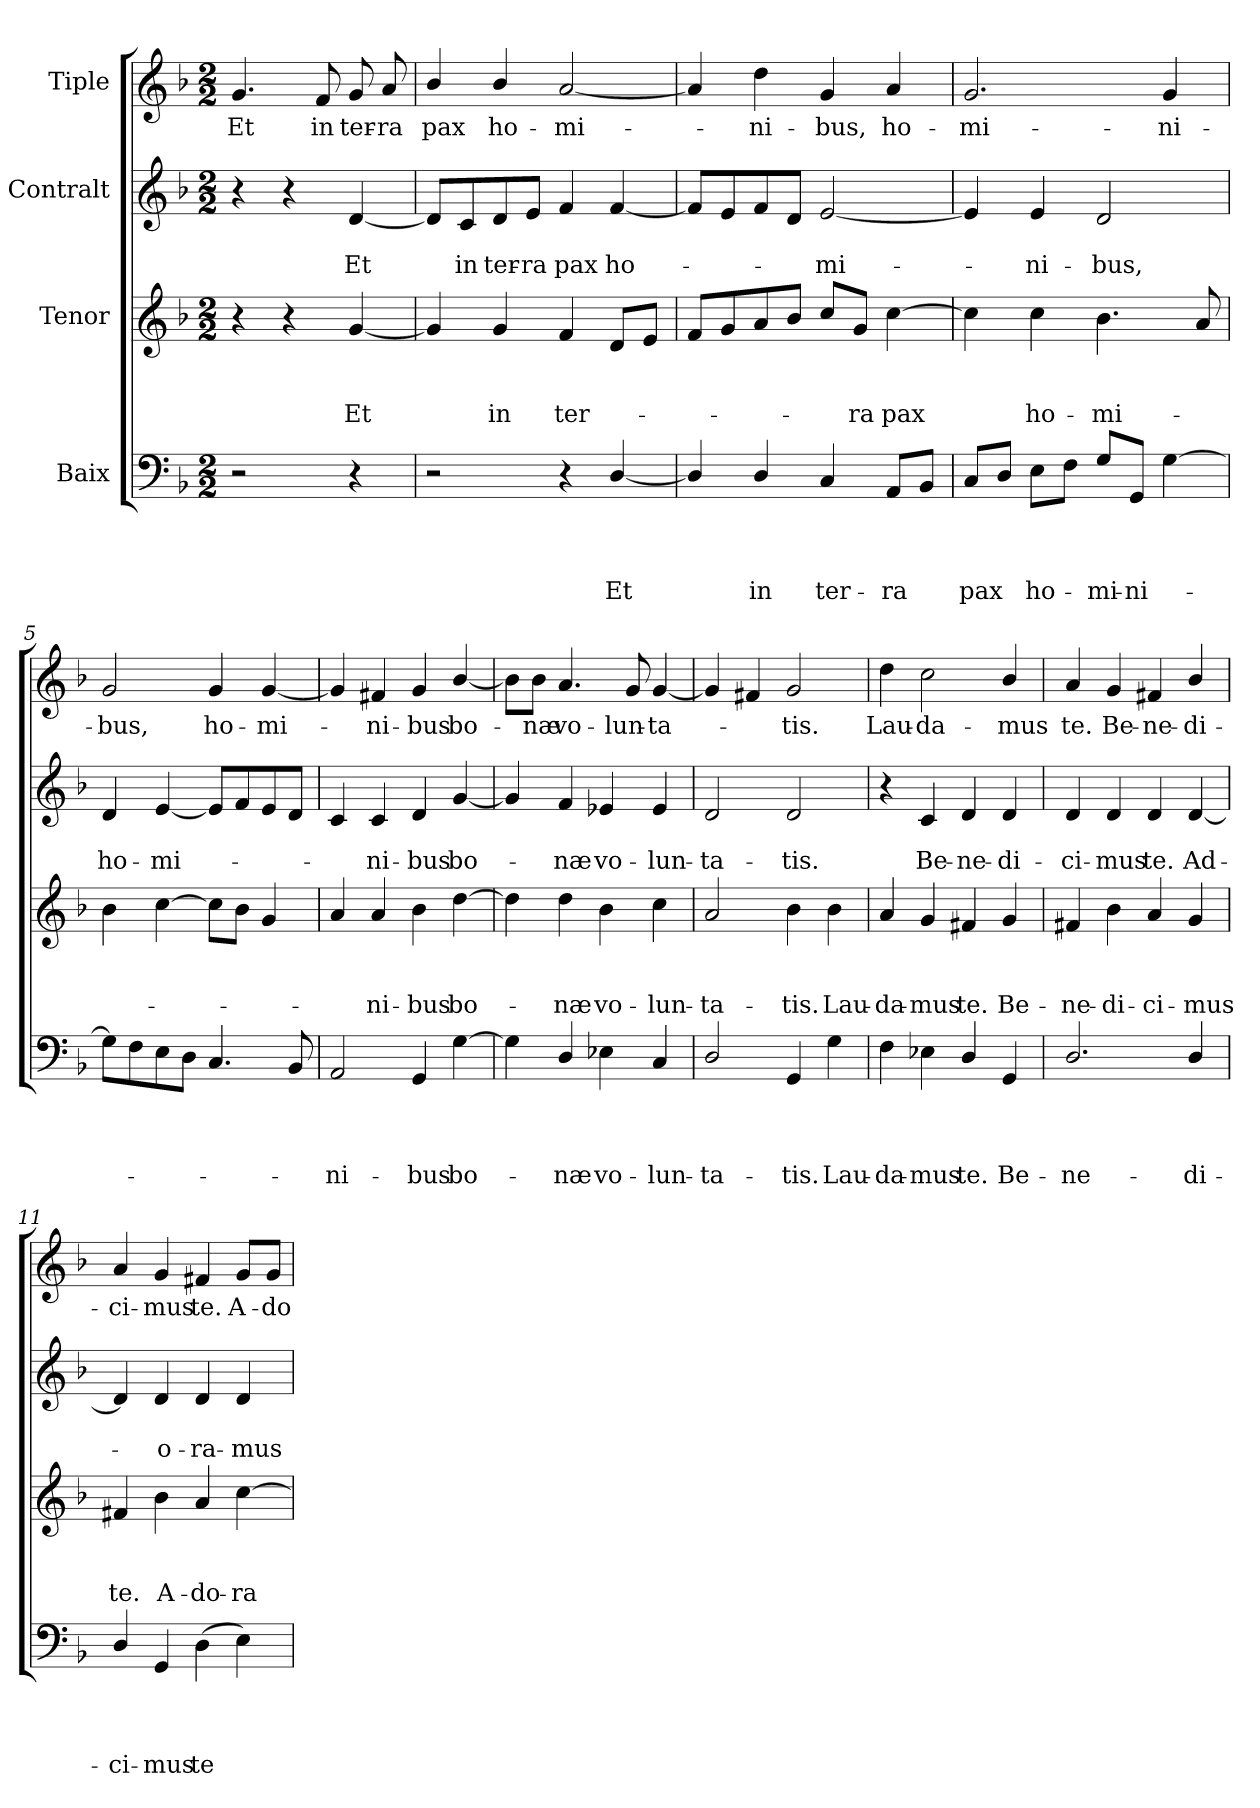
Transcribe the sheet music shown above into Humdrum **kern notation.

**kern	**text	**text	**text	**text	**kern	**text	**text	**text	**kern	**text	**text	**kern	**text
*part4	*part4	*part4	*part4	*part4	*part3	*part3	*part3	*part3	*part2	*part2	*part2	*part1	*part1
*staff4	*staff4	*staff4	*staff4	*staff4	*staff3	*staff3	*staff3	*staff3	*staff2	*staff2	*staff2	*staff1	*staff1
*I"Baix	*	*	*	*	*I"Tenor	*	*	*	*I"Contralt	*	*	*I"Tiple	*
*clefF4	*	*	*	*	*clefG2	*	*	*	*clefG2	*	*	*clefG2	*
*k[b-]	*	*	*	*	*k[b-]	*	*	*	*k[b-]	*	*	*k[b-]	*
*F:	*	*	*	*	*F:	*	*	*	*F:	*	*	*F:	*
*M2/2	*	*	*	*	*M2/2	*	*	*	*M2/2	*	*	*M2/2	*
=1	=1	=1	=1	=1	=1	=1	=1	=1	=1	=1	=1	=1	=1
!	!	!	!	!	!	!	!	!	!	!	!	!	!LO:LY:b
2r	.	.	.	.	4r	.	.	.	4r	.	.	4.g/	Et
.	.	.	.	.	4r	.	.	.	4r	.	.	.	.
!	!	!	!	!	!	!	!	!	!	!	!	!	!LO:LY:b
.	.	.	.	.	.	.	.	.	.	.	.	8f/	in
!	!	!	!	!	!	!	!	!LO:LY:b	!	!	!LO:LY:b	!	!LO:LY:b
4r	.	.	.	.	[<4g/	.	.	Et	[<4d/	.	Et	8g/	ter-
!	!	!	!	!	!	!	!	!	!	!	!	!	!LO:LY:b
.	.	.	.	.	.	.	.	.	.	.	.	8a/	-ra
=2	=2	=2	=2	=2	=2	=2	=2	=2	=2	=2	=2	=2	=2
!	!	!	!	!	!	!	!	!	!	!	!	!	!LO:LY:b
2r	.	.	.	.	4g/]	.	.	.	8d/L]	.	.	4b-/	pax
!	!	!	!	!	!	!	!	!	!	!	!LO:LY:b	!	!
.	.	.	.	.	.	.	.	.	8c/	.	in	.	.
!	!	!	!	!	!	!	!	!LO:LY:b	!	!	!LO:LY:b	!	!LO:LY:b
.	.	.	.	.	4g/	.	.	in	8d/	.	ter-	4b-/	ho-
!	!	!	!	!	!	!	!	!	!	!	!LO:LY:b	!	!
.	.	.	.	.	.	.	.	.	8e/J	.	-ra	.	.
!	!	!	!	!	!	!	!	!LO:LY:b	!	!	!LO:LY:b	!	!LO:LY:b
4r	.	.	.	.	4f/	.	.	ter-	4f/	.	pax	[<2a/	-mi-
!	!	!	!	!LO:LY:b	!	!	!	!	!	!	!LO:LY:b	!	!
[<4D/	.	.	.	Et	8d/L	.	.	.	[<4f/	.	ho-	.	.
.	.	.	.	.	8e/J	.	.	.	.	.	.	.	.
=3	=3	=3	=3	=3	=3	=3	=3	=3	=3	=3	=3	=3	=3
4D/]	.	.	.	.	8f/L	.	.	.	8f/L]	.	.	4a/]	.
.	.	.	.	.	8g/	.	.	.	8e/	.	.	.	.
!	!	!	!	!LO:LY:b	!	!	!	!	!	!	!	!	!LO:LY:b
4D/	.	.	.	in	8a/	.	.	.	8f/	.	.	4dd\	-ni-
.	.	.	.	.	8b-/J	.	.	.	8d/J	.	.	.	.
!	!	!	!	!LO:LY:b	!	!	!	!	!	!	!LO:LY:b	!	!LO:LY:b
4C/	.	.	.	ter-	8cc/L	.	.	.	[<2e/	.	-mi-	4g/	-bus,
!	!	!	!	!	!	!	!	!LO:LY:b	!	!	!	!	!
.	.	.	.	.	8g/J	.	.	-ra	.	.	.	.	.
!	!	!	!	!LO:LY:b	!	!	!	!LO:LY:b	!	!	!	!	!LO:LY:b
8AA/L	.	.	.	-ra	[>4cc\	.	.	pax	.	.	.	4a/	ho-
8BB-/J	.	.	.	.	.	.	.	.	.	.	.	.	.
=4	=4	=4	=4	=4	=4	=4	=4	=4	=4	=4	=4	=4	=4
!	!	!	!	!LO:LY:b	!	!	!	!	!	!	!	!	!LO:LY:b
8C/L	.	.	.	pax	4cc\]	.	.	.	4e/]	.	.	2.g/	-mi-
8D/J	.	.	.	.	.	.	.	.	.	.	.	.	.
!	!	!	!	!LO:LY:b	!	!	!	!LO:LY:b	!	!	!LO:LY:b	!	!
8E\L	.	.	.	ho-	4cc\	.	.	ho-	4e/	.	-ni-	.	.
8F\J	.	.	.	.	.	.	.	.	.	.	.	.	.
!	!	!	!	!LO:LY:b	!	!	!	!LO:LY:b	!	!	!LO:LY:b	!	!
8G/L	.	.	.	-mi-	4.b-\	.	.	-mi-	2d/	.	-bus,	.	.
!	!	!	!	!LO:LY:b	!	!	!	!	!	!	!	!	!
8GG/J	.	.	.	-ni-	.	.	.	.	.	.	.	.	.
!	!	!	!	!	!	!	!	!	!	!	!	!	!LO:LY:b
[>4G\	.	.	.	.	.	.	.	.	.	.	.	4g/	-ni-
.	.	.	.	.	8a/	.	.	.	.	.	.	.	.
=5	=5	=5	=5	=5	=5	=5	=5	=5	=5	=5	=5	=5	=5
!	!	!	!	!	!	!	!	!	!	!	!LO:LY:b	!	!LO:LY:b
8G\L]	.	.	.	.	4b-\	.	.	.	4d/	.	ho-	2g/	-bus,
8F\	.	.	.	.	.	.	.	.	.	.	.	.	.
!	!	!	!	!	!	!	!	!	!	!	!LO:LY:b	!	!
8E\	.	.	.	.	[>4cc\	.	.	.	[<4e/	.	-mi-	.	.
8D\J	.	.	.	.	.	.	.	.	.	.	.	.	.
!	!	!	!	!	!	!	!	!	!	!	!	!	!LO:LY:b
4.C/	.	.	.	.	8cc\L]	.	.	.	8e/L]	.	.	4g/	ho-
.	.	.	.	.	8b-\J	.	.	.	8f/	.	.	.	.
!	!	!	!	!	!	!	!	!	!	!	!	!	!LO:LY:b
.	.	.	.	.	4g/	.	.	.	8e/	.	.	[<4g/	-mi-
8BB-/	.	.	.	.	.	.	.	.	8d/J	.	.	.	.
!!LO:LB:g=z
=6	=6	=6	=6	=6	=6	=6	=6	=6	=6	=6	=6	=6	=6
!	!	!	!	!LO:LY:b	!	!	!	!	!	!	!	!	!
2AA/	.	.	.	-ni-	4a/	.	.	.	4c/	.	.	4g/]	.
!	!	!	!	!	!	!	!	!LO:LY:b	!	!	!LO:LY:b	!	!LO:LY:b
.	.	.	.	.	4a/	.	.	-ni-	4c/	.	-ni-	4f#X/	-ni-
!	!	!	!	!LO:LY:b	!	!	!	!LO:LY:b	!	!	!LO:LY:b	!	!LO:LY:b
4GG/	.	.	.	-bus	4b-\	.	.	-bus	4d/	.	-bus	4g/	-bus
!	!	!	!	!LO:LY:b	!	!	!	!LO:LY:b	!	!	!LO:LY:b	!	!LO:LY:b
[>4G\	.	.	.	bo-	[>4dd\	.	.	bo-	[<4g/	.	bo-	[<4b-/	bo-
=7	=7	=7	=7	=7	=7	=7	=7	=7	=7	=7	=7	=7	=7
4G\]	.	.	.	.	4dd\]	.	.	.	4g/]	.	.	8b-\L]	.
!	!	!	!	!	!	!	!	!	!	!	!	!	!LO:LY:b
.	.	.	.	.	.	.	.	.	.	.	.	8b-\J	-næ
!	!	!	!	!LO:LY:b	!	!	!	!LO:LY:b	!	!	!LO:LY:b	!	!LO:LY:b
4D/	.	.	.	-næ	4dd\	.	.	-næ	4f/	.	-næ	4.a/	vo-
!	!	!	!	!LO:LY:b	!	!	!	!LO:LY:b	!	!	!LO:LY:b	!	!
4E-X\	.	.	.	vo-	4b-\	.	.	vo-	4e-X/	.	vo-	.	.
!	!	!	!	!	!	!	!	!	!	!	!	!	!LO:LY:b
.	.	.	.	.	.	.	.	.	.	.	.	8g/	-lun-
!	!	!	!	!LO:LY:b	!	!	!	!LO:LY:b	!	!	!LO:LY:b	!	!LO:LY:b
4C/	.	.	.	-lun-	4cc\	.	.	-lun-	4e-/	.	-lun-	[<4g/	-ta-
=8	=8	=8	=8	=8	=8	=8	=8	=8	=8	=8	=8	=8	=8
!	!	!	!	!LO:LY:b	!	!	!	!LO:LY:b	!	!	!LO:LY:b	!	!
2D/	.	.	.	-ta-	2a/	.	.	-ta-	2d/	.	-ta-	4g/]	.
.	.	.	.	.	.	.	.	.	.	.	.	4f#X/	.
!	!	!	!	!LO:LY:b	!	!	!	!LO:LY:b	!	!	!LO:LY:b	!	!LO:LY:b
4GG/	.	.	.	-tis.	4b-\	.	.	-tis.	2d/	.	-tis.	2g/	-tis.
!	!	!	!	!LO:LY:b	!	!	!	!LO:LY:b	!	!	!	!	!
4G\	.	.	.	Lau-	4b-\	.	.	Lau-	.	.	.	.	.
=9	=9	=9	=9	=9	=9	=9	=9	=9	=9	=9	=9	=9	=9
!	!	!	!	!LO:LY:b	!	!	!	!LO:LY:b	!	!	!	!	!LO:LY:b
4F\	.	.	.	-da-	4a/	.	.	-da-	4r	.	.	4dd\	Lau-
!	!	!	!	!LO:LY:b	!	!	!	!LO:LY:b	!	!	!LO:LY:b	!	!LO:LY:b
4E-X\	.	.	.	-mus	4g/	.	.	-mus	4c/	.	Be-	2cc\	-da-
!	!	!	!	!LO:LY:b	!	!	!	!LO:LY:b	!	!	!LO:LY:b	!	!
4D/	.	.	.	te.	4f#X/	.	.	te.	4d/	.	-ne-	.	.
!	!	!	!	!LO:LY:b	!	!	!	!LO:LY:b	!	!	!LO:LY:b	!	!LO:LY:b
4GG/	.	.	.	Be-	4g/	.	.	Be-	4d/	.	-di-	4b-/	-mus
=10	=10	=10	=10	=10	=10	=10	=10	=10	=10	=10	=10	=10	=10
!	!	!	!	!LO:LY:b	!	!	!	!LO:LY:b	!	!	!LO:LY:b	!	!LO:LY:b
2.D/	.	.	.	-ne-	4f#X/	.	.	-ne-	4d/	.	-ci-	4a/	te.
!	!	!	!	!	!	!	!	!LO:LY:b	!	!	!LO:LY:b	!	!LO:LY:b
.	.	.	.	.	4b-\	.	.	-di-	4d/	.	-mus	4g/	Be-
!	!	!	!	!	!	!	!	!LO:LY:b	!	!	!LO:LY:b	!	!LO:LY:b
.	.	.	.	.	4a/	.	.	-ci-	4d/	.	te.	4f#X/	-ne-
!	!	!	!	!LO:LY:b	!	!	!	!LO:LY:b	!	!	!LO:LY:b	!	!LO:LY:b
4D/	.	.	.	-di-	4g/	.	.	-mus	[<4d/	.	Ad-	4b-/	-di-
=11	=11	=11	=11	=11	=11	=11	=11	=11	=11	=11	=11	=11	=11
!	!	!	!	!LO:LY:b	!	!	!	!LO:LY:b	!	!	!	!	!LO:LY:b
4D/	.	.	.	-ci-	4f#X/	.	.	te.	4d/]	.	.	4a/	-ci-
!	!	!	!	!LO:LY:b	!	!	!	!LO:LY:b	!	!	!LO:LY:b	!	!LO:LY:b
4GG/	.	.	.	-mus	4b-\	.	.	A-	4d/	.	-o-	4g/	-mus
!	!	!	!	!LO:LY:b	!	!	!	!LO:LY:b	!	!	!LO:LY:b	!	!LO:LY:b
(>4D\	.	.	.	te	4a/	.	.	-do-	4d/	.	-ra-	4f#X/	te.
!	!	!	!	!	!	!	!	!LO:LY:b	!	!	!LO:LY:b	!	!LO:LY:b
4E\)	.	.	.	.	[>4cc\	.	.	-ra-	4d/	.	-mus	8g/L	A-
!	!	!	!	!	!	!	!	!	!	!	!	!	!LO:LY:b
.	.	.	.	.	.	.	.	.	.	.	.	8g/J	-do-
=	=	=	=	=	=	=	=	=	=	=	=	=	=
*-	*-	*-	*-	*-	*-	*-	*-	*-	*-	*-	*-	*-	*-
